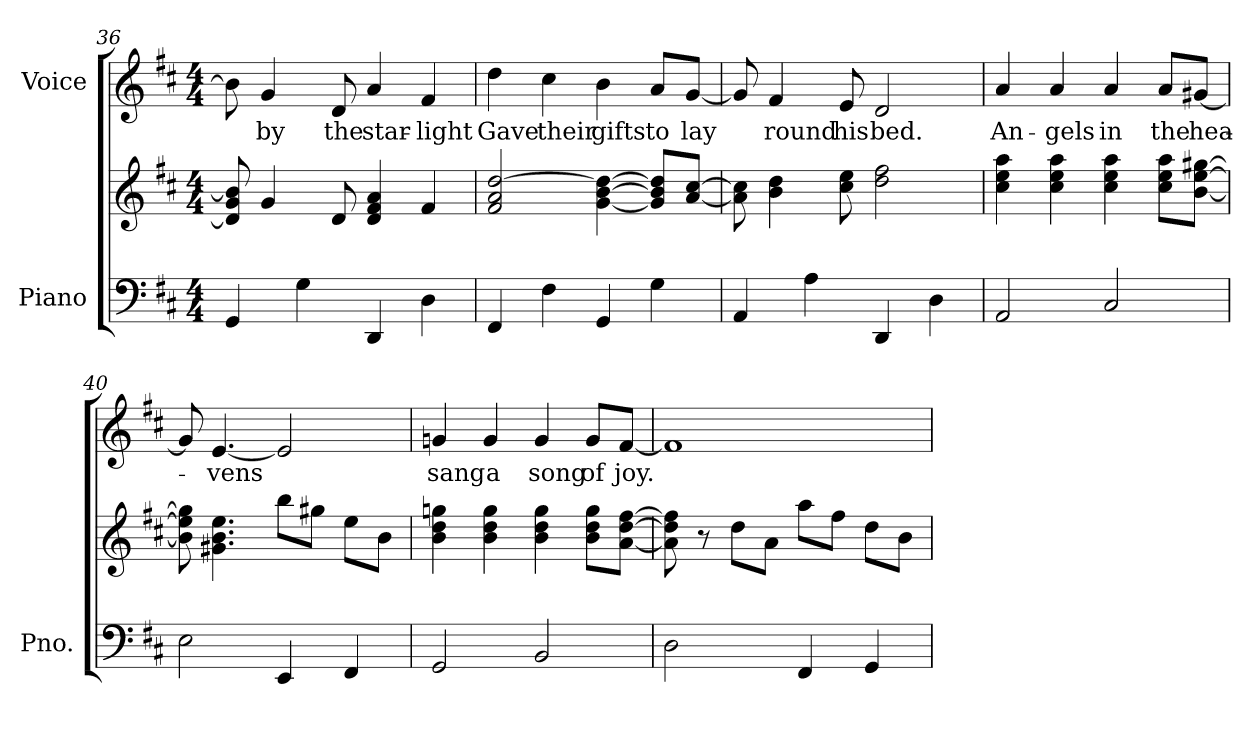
**kern	**kern	**kern	**text
*part2	*part2	*part1	*part1
*staff3	*staff2	*staff1	*staff1
*I"Piano	*	*I"Voice	*
*I'Pno.	*	*	*
*clefF4	*clefG2	*clefG2	*
*k[f#c#]	*k[f#c#]	*k[f#c#]	*
*D:	*D:	*D:	*
*M4/4	*M4/4	*M4/4	*
=36	=36	=36	=36
4GGi/	8di/] 8gi 8bi]	8bi\]	.
!	!	!	!LO:LY:b:color=#000000
.	4gi/	4gi/	by
4Gi\	.	.	.
!	!	!	!LO:LY:b:color=#000000
.	8di/	8di/	the
!	!	!	!LO:LY:b:color=#000000
4DDi/	4di/ 4f#i 4ai	4ai/	star-
!	!	!	!LO:LY:b:color=#000000
4Di\	4f#i/	4f#i/	-light
=37	=37	=37	=37
!	!	!	!LO:LY:b:color=#000000
4FF#i/	2f#i/ 2ai [2ddi	4ddi\	Gave
!	!	!	!LO:LY:b:color=#000000
4F#i\	.	4cc#i\	their
!	!	!	!LO:LY:b:color=#000000
4GGi/	[4gi\ [4bi 4ddi_	4bi\	gifts
!	!	!	!LO:LY:b:color=#000000
4Gi\	8gi]/ 8bi]/ 8ddi]/L	8ai/L	to
!	!	!	!LO:LY:b:color=#000000
.	[8ai/ [8cc#i/J	[8gi/J	lay
!!LO:LB:g=z
=38	=38	=38	=38
4AAi/	8ai\] 8cc#i]	8gi/]	.
!	!	!	!LO:LY:b:color=#000000
.	4bi\ 4ddi	4f#i/	round
4Ai\	.	.	.
!	!	!	!LO:LY:b:color=#000000
.	8cc#i\ 8eei	8ei/	his
!	!	!	!LO:LY:b:color=#000000
4DDi/	2ddi\ 2ff#i	2di/	bed.
4Di\	.	.	.
=39	=39	=39	=39
!	!	!	!LO:LY:b:color=#000000
2AAi/	4cc#i\ 4eei 4aai	4ai/	An-
!	!	!	!LO:LY:b:color=#000000
.	4cc#i\ 4eei 4aai	4ai/	-gels
!	!	!	!LO:LY:b:color=#000000
2C#i/	4cc#i\ 4eei 4aai	4ai/	in
!	!	!	!LO:LY:b:color=#000000
.	8cc#i\ 8eei\ 8aai\L	8ai/L	the
!	!	!	!LO:LY:b:color=#000000
.	[8bi\ [8eei\ [8gg#Xi\J	[8g#Xi/J	hea-
=40	=40	=40	=40
2Ei\	8bi\] 8eei] 8gg#i]	8g#i/]	.
!	!	!	!LO:LY:b:color=#000000
.	4.g#Xi\ 4.bi 4.eei	[4.ei/	-vens
4EEi/	8bbi\L	2ei/]	.
.	8gg#Xi\J	.	.
4FF#i/	8eei\L	.	.
.	8bi\J	.	.
=41	=41	=41	=41
!	!	!	!LO:LY:b:color=#000000
2GGi/	4bi\ 4ddi 4ggni	4gni/	sang
!	!	!	!LO:LY:b:color=#000000
.	4bi\ 4ddi 4ggi	4gi/	a
!	!	!	!LO:LY:b:color=#000000
2BBi/	4bi\ 4ddi 4ggi	4gi/	song
!	!	!	!LO:LY:b:color=#000000
.	8bi\ 8ddi\ 8ggi\L	8gi/L	of
!	!	!	!LO:LY:b:color=#000000
.	[8ai\ [8ddi\ [8ff#i\J	[8f#i/J	joy.
!!LO:PB:g=z
=42	=42	=42	=42
2Di\	8ai\] 8ddi] 8ff#i]	1f#i]	.
.	8r	.	.
.	8ddi\L	.	.
.	8ai\J	.	.
4FF#i/	8aai\L	.	.
.	8ff#i\J	.	.
4GGi/	8ddi\L	.	.
.	8bi\J	.	.
=	=	=	=
*-	*-	*-	*-
